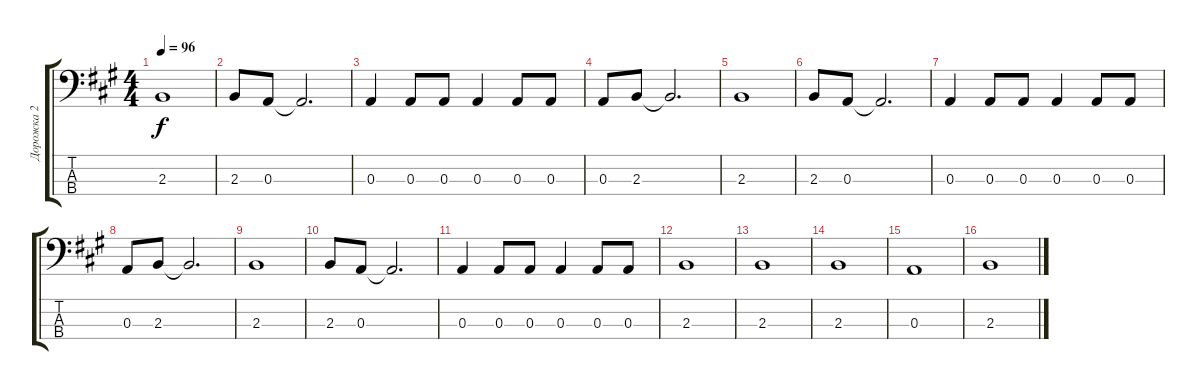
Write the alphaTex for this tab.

\track ("Дорожка 2" "Дорожка 2") {solo instrument electricbassfinger}
\staff {score tabs}
\tuning (G2 D2 A1 E1) {hide}
\ts (4 4)
\tempo 96
\clef f4
\ks f#minor
2.3.1{dy f} |
2.3.8 0.3.8 0.3{t}.2{d} |
0.3.4 0.3.8 0.3.8 0.3.4 0.3.8 0.3.8 |
0.3.8 2.3.8 2.3{t}.2{d} |
2.3.1 |
2.3.8 0.3.8 0.3{t}.2{d} |
0.3.4 0.3.8 0.3.8 0.3.4 0.3.8 0.3.8 |
0.3.8 2.3.8 2.3{t}.2{d} |
2.3.1 |
2.3.8 0.3.8 0.3{t}.2{d} |
0.3.4 0.3.8 0.3.8 0.3.4 0.3.8 0.3.8 |
2.3.1 |
2.3.1 |
2.3.1 |
0.3.1 |
2.3.1
